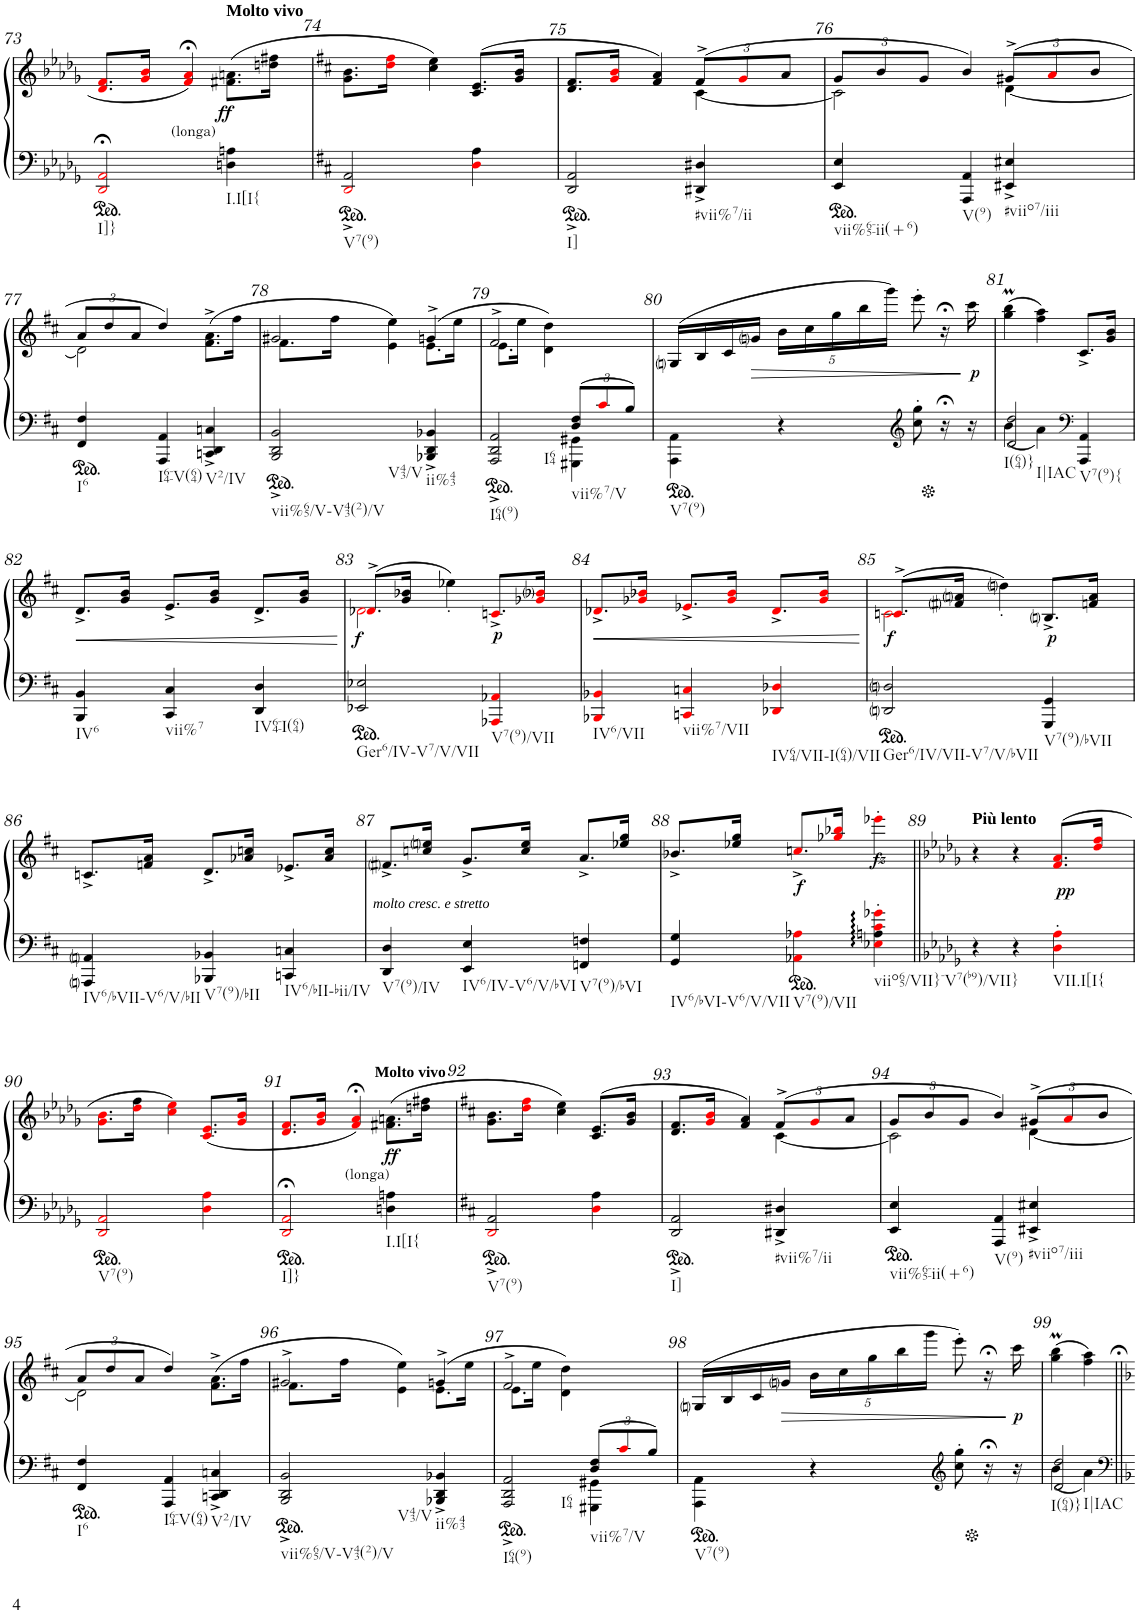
**kern	**kern	**dynam
*part1	*part1	*part1
*staff2	*staff1	*staff1/2
*I"Midi_1	*	*
!!LO:PB:g=z
*clefF4	*clefG2	*
*k[b-e-a-d-g-]	*k[b-e-a-d-g-]	*
*D-:	*D-:	*
*M3/4	*M3/4	*
=73	=73	=73
*	*^	*
!LO:TX:b:t=I]}	!	!	!
2DD-i/;< 2AA-i/;<	8.d-i/ 8.fi/L	2ryy	.
.	16g-i/ 16b-i/Jk	.	.
!	!LO:TX:b:t=(longa)	!	!
.	4fi/;< 4a-i/;<	.	.
!	!LO:TX:a:B:t=Molto vivo	!	!
!LO:TX:b:t=I.I[I{	!	!	!
!	!	!	!LO:DY:b
4Dn\ 4An\	(8.f#X\ 8.an\L	4ryy	ff
.	16ddn\ 16ff#X\Jk	.	.
=74	=74	=74	=74
*k[f#c#]	*k[f#c#]	*	*
!LO:TX:b:t=V7(9)	!	!	!
2DDi/^ 2AA/^	8.g\ 8.b\L	2ryy	.
.	16ddi\ 16ff#i\Jk	.	.
.	4cc#\ 4ee\)	.	.
4Di\ 4A\	(>8.c#/ 8.e/L	4ryy	.
.	16g/ 16b/Jk	.	.
=75	=75	=75	=75
!LO:TX:b:t=I]	!	!	!
2DD/^ 2AA/^	8.d/ 8.f#/L	2ryy	.
.	16gi/ 16bi/Jk	.	.
.	4f#/ 4a/)	.	.
*	*Xbrackettup	*	*
!LO:TX:b:t=#vii%7/ii	!	!	!
4DD#X/^ 4D#X/^	(>12f#^/L	[4c#\	.
.	12gi/	.	.
.	12a/J	.	.
=76	=76	=76	=76
!LO:TX:b:t=vii%65-ii(+6)	!	!	!
4EE/ 4E/	12g/L	2c#\]	.
.	12b/	.	.
.	12g/J	.	.
!LO:TX:b:t=V(9)	!	!	!
4AAA/ 4AA/	4b/)	.	.
!LO:TX:b:t=#viio7/iii	!	!	!
4EE#X/^ 4E#X/^	(12g#X^/L	[4d\	.
.	12ai/	.	.
.	12b/J	.	.
!!LO:LB:g=z	!!
=77	=77	=77	=77
*^	*	*	*
!LO:TX:b:t=I6	!	!	!	!
4FF#/ 4F#/	2ryy	12a/L	2d\]	.
.	.	12dd/	.	.
.	.	12a/J	.	.
!LO:TX:b:t=I64-V(64)	!	!	!	!
4AAA/ 4AA/	.	4dd/)	.	.
!LO:TX:b:t=V2/IV	!	!	!	!
4CCn/^ 4DD/^ 4Cn/^	4ryy	(>8.f#\^ 8.a\^L	4ryy	.
.	.	16ff#\Jk	.	.
=78	=78	=78	=78	=78
!LO:TX:b:t=vii%65/V-V43(2)/V	!	!	!	!
!LO:TX:b:t=V43/V	!	!	!	!
2BBB/^ 2DD/^ 2BB/^	2ryy	2g#X/	8.f#\L	.
.	.	.	16ff#\Jk	.
.	.	.	4e\ 4ee\)	.
!LO:TX:b:t=ii%43	!	!	!	!
4BBB-X/^ 4DD/^ 4BB-X/^	4ryy	(>4gn^/	8.e\L	.
.	.	.	16ee\Jk	.
=79	=79	=79	=79	=79
!LO:TX:b:t=I64(9)	!	!	!	!
!LO:TX:b:t=I64	!	!	!	!
2AAA/^ 2DD/^ 2AA/^	2ryy	2f#^/	8.e\L	.
.	.	.	16ee\Jk	.
.	.	.	4d\ 4dd\)	.
*Xbrackettup	*	*	*	*
!LO:TX:b:t=vii%7/V	!	!	!	!
12D/ 12F#/L	4GGG#X\ 4GG#X\	4ryy	4ryy	.
12c#i/	.	.	.	.
12B/J	.	.	.	.
=80	=80	=80	=80	=80
!LO:TX:b:t=V7(9)	!	!	!	!
4AAA\ 4AA\	2ryy	(>16Gnj/LL	2ryy	.
.	.	16B/	.	.
.	.	16c#/	.	.
!	!	!	!	!LO:HP:b
.	.	16gnj/JJ	.	>
4r	.	20b\LL	.	.
.	.	20cc#\	.	.
.	.	20gg\	.	.
.	.	20bb\	.	.
.	.	20ggg\JJ)	.	.
*clefG2	*	*	*	*
8cc#\' 8gg\'	4ryy	8eee'\	4ryy	.
16r;<	.	16r;<	.	.
!	!	!	!	!LO:DY:n=1:b
16r	.	16ccc#\	.	] p
=81	=81	=81	=81	=81
!LO:TX:b:t=I(64)}	!	!	!	!
!LO:TX:b:t=I|IAC	!	!	!	!
2d/ 2dd/	4b\	(>4gg\M 4bb\M	2ryy	.
.	4a\	4ff#\ 4aa\)	.	.
*clefF4	*	*	*	*
!LO:TX:b:t=V7(9){	!	!	!	!
4AAA/ 4AA/	4ryy	8.c#^/L	4ryy	.
.	.	16g/ 16b/Jk	.	.
*v	*v	*	*	*
!!LO:LB:g=z	!!
=82	=82	=82	=82
!LO:TX:b:t=IV6	!	!	!
4BBB/ 4BB/	8.d^/L	2ryy	.
.	16g/ 16b/Jk	.	.
!LO:TX:b:t=vii%7	!	!	!
4CC#/ 4C#/	8.e^/L	.	.
.	16g/ 16b/Jk	.	.
!LO:TX:b:t=IV64-I(64)	!	!	!
4DD/ 4D/	8.d^/L	4ryy	.
.	16g/ 16b/Jk	.	.
=83	=83	=83	=83
!LO:TX:b:t=Ger6/IV-V7/V/VII	!	!	!
!	!	!	!LO:DY:a=2
2EE-X/ 2E-X/	(>8.d-X^i/L	2d-i\	f
.	16g/ 16b-X/Jk	.	.
.	4ee-X'\)	.	.
!LO:TX:b:t=V7(9)/VII	!	!	!
!	!	!	!LO:DY:b
4AAA-Xi/ 4AA-Xi/	8.cn^i/L	4ryy	p
.	16g-Xi/ 16b-ji/Jk	.	.
=84	=84	=84	=84
!LO:TX:b:t=IV6/VII	!	!	!
!	!	!	!LO:HP:b
4BBB-Xi/ 4BB-Xi/	8.d-X^i/L	2ryy	<
.	16g-Xi/ 16b-Xi/Jk	.	.
!LO:TX:b:t=vii%7/VII	!	!	!
4CCni/ 4Cni/	8.e-X^i/L	.	.
.	16g-i/ 16b-i/Jk	.	.
!LO:TX:b:t=IV64/VII-I(64)/VII	!	!	!
4DD-Xi/ 4D-Xi/	8.d-^i/L	4ryy	.
.	16g-i/ 16b-i/Jk	.	.
*	*v	*v	*
.	.	[
=85	=85	=85
*	*^	*
!LO:TX:b:t=Ger6/IV/VII-V7/V/bVII	!	!	!
!	!	!	!LO:DY:b
2DDnj/ 2Dnj/	(>8.cn^i/L	2ci\	f
.	16f#j/ 16anj/Jk	.	.
.	4ddnj'\)	.	.
!LO:TX:b:t=V7(9)/bVII	!	!	!
!	!	!	!LO:DY:b
4GGG/ 4GG/	8.Bnj^/L	4ryy	p
.	16fn/ 16a/Jk	.	.
!!LO:LB:g=z	!!
=86	=86	=86	=86
!LO:TX:b:t=IV6/bVII-V6/V/bII	!	!	!
4AAAnj/ 4AAnj/	8.cn^/L	2.ryy	.
.	16fn/ 16a/Jk	.	.
!LO:TX:b:t=V7(9)/bII	!	!	!
4BBB-X/ 4BB-X/	8.d^/L	.	.
.	16a-X/ 16ccn/Jk	.	.
!LO:TX:b:t=IV6/bII-bii/IV	!	!	!
4CCn/ 4Cn/	8.e-X^/L	.	.
.	16a-/ 16cc/Jk	.	.
=87	=87	=87	=87
!	!LO:TX:b:i:t=molto cresc. e stretto	!	!
!LO:TX:b:t=V7(9)/IV	!	!	!
4DD/ 4D/	8.f#j^/L	2.ryy	.
.	16ccn/ 16eenj/Jk	.	.
!LO:TX:b:t=IV6/IV-V6/V/bVI	!	!	!
4EE/ 4E/	8.g^/L	.	.
.	16cc/ 16ee/Jk	.	.
!LO:TX:b:t=V7(9)/bVI	!	!	!
4FFn/ 4Fn/	8.a^/L	.	.
.	16ee-X/ 16gg/Jk	.	.
=88	=88	=88	=88
!LO:TX:b:t=IV6/bVI-V6/V/VII	!	!	!
4GG/ 4G/	8.b-X^/L	2.ryy	.
.	16ee-X/ 16gg/Jk	.	.
!LO:TX:b:t=V7(9)/VII	!	!	!
!	!	!	!LO:DY:b
4AA-Xi\ 4A-Xi\	8.ccn^i/L	.	f
.	16gg-Xi/ 16bb-Xi/Jk	.	.
!LO:TX:b:t=viio65/VII}-V7(b9)/VII}	!	!	!
!	!	!	!LO:DY:a
4E-Xi\' 4An\' 4c#i\' 4g-Xi\'	4eee-X'i\	.	fz
=89||	=89||	=89||	=89||
*k[b-e-a-d-g-]	*k[b-e-a-d-g-]	*	*
*D-:	*D-:	*	*
!	!LO:TX:a:B:t=Più lento	!	!
4r	4r	2.ryy	.
4r	4r	.	.
!LO:TX:b:t=VII.I[I{	!	!	!
!	!	!	!LO:DY:b
4D-i\' 4A-i\'	(>8.fi/ 8.a-i/L	.	pp
.	16dd-i/ 16ffi/Jk	.	.
!!LO:LB:g=z	!!
=90	=90	=90	=90
!LO:TX:b:t=V7(9)	!	!	!
2DD-i/ 2AA-i/	8.g-i\ 8.b-i\L	2ryy	.
.	16dd-i\ 16ff\Jk	.	.
.	4cci\ 4ee-i\)	.	.
4D-i\ 4A-i\	(8.ci/ 8.e-i/L	4ryy	.
.	16g-i/ 16b-i/Jk	.	.
=91	=91	=91	=91
!LO:TX:b:t=I]}	!	!	!
2DD-i/;< 2AA-i/;<	8.d-i/ 8.fi/L	2ryy	.
.	16g-i/ 16b-i/Jk	.	.
!	!LO:TX:b:t=(longa)	!	!
.	4fi/;< 4a-i/;<)	.	.
!	!LO:TX:a:B:t=Molto vivo	!	!
!LO:TX:b:t=I.I[I{	!	!	!
!	!	!	!LO:DY:b
4Dn\ 4An\	(8.f#X\ 8.an\L	4ryy	ff
.	16ddn\ 16ff#X\Jk	.	.
=92	=92	=92	=92
*k[f#c#]	*k[f#c#]	*	*
!LO:TX:b:t=V7(9)	!	!	!
2DDi/^ 2AA/^	8.g\ 8.b\L	2ryy	.
.	16ddi\ 16ff#i\Jk	.	.
.	4cc#\ 4ee\)	.	.
4Di\ 4A\	(>8.c#/ 8.e/L	4ryy	.
.	16g/ 16b/Jk	.	.
=93	=93	=93	=93
!LO:TX:b:t=I]	!	!	!
2DD/^ 2AA/^	8.d/ 8.f#/L	2ryy	.
.	16gi/ 16bi/Jk	.	.
.	4f#/ 4a/)	.	.
!LO:TX:b:t=#vii%7/ii	!	!	!
4DD#X/^ 4D#X/^	(>12f#^/L	[4c#\	.
.	12gi/	.	.
.	12a/J	.	.
=94	=94	=94	=94
!LO:TX:b:t=vii%65-ii(+6)	!	!	!
4EE/ 4E/	12g/L	2c#\]	.
.	12b/	.	.
.	12g/J	.	.
!LO:TX:b:t=V(9)	!	!	!
4AAA/ 4AA/	4b/)	.	.
!LO:TX:b:t=#viio7/iii	!	!	!
4EE#X/^ 4E#X/^	(12g#X^/L	[4d\	.
.	12ai/	.	.
.	12b/J	.	.
!!LO:LB:g=z	!!
=95	=95	=95	=95
*^	*	*	*
!LO:TX:b:t=I6	!	!	!	!
4FF#/ 4F#/	2ryy	12a/L	2d\]	.
.	.	12dd/	.	.
.	.	12a/J	.	.
!LO:TX:b:t=I64-V(64)	!	!	!	!
4AAA/ 4AA/	.	4dd/)	.	.
!LO:TX:b:t=V2/IV	!	!	!	!
4CCn/^ 4DD/^ 4Cn/^	4ryy	(>8.f#\^> 8.a\^>L	4ryy	.
.	.	16ff#\Jk	.	.
=96	=96	=96	=96	=96
!LO:TX:b:t=vii%65/V-V43(2)/V	!	!	!	!
!LO:TX:b:t=V43/V	!	!	!	!
2BBB/^ 2DD/^ 2BB/^	2ryy	2g#X^/	8.f#\L	.
.	.	.	16ff#\Jk	.
.	.	.	4e\ 4ee\)	.
!LO:TX:b:t=ii%43	!	!	!	!
4BBB-X/^ 4DD/^ 4BB-X/^	4ryy	(>4gn^/	8.e\L	.
.	.	.	16ee\Jk	.
=97	=97	=97	=97	=97
!LO:TX:b:t=I64(9)	!	!	!	!
!LO:TX:b:t=I64	!	!	!	!
2AAA/^ 2DD/^ 2AA/^	2ryy	2f#^/	8.e\L	.
.	.	.	16ee\Jk	.
.	.	.	4d\ 4dd\)	.
!LO:TX:b:t=vii%7/V	!	!	!	!
12D/ 12F#/L	4GGG#X\ 4GG#X\	4ryy	4ryy	.
12c#i/	.	.	.	.
12B/J	.	.	.	.
=98	=98	=98	=98	=98
!LO:TX:b:t=V7(9)	!	!	!	!
4AAA\ 4AA\	2ryy	(>16Gnj/LL	2ryy	.
.	.	16B/	.	.
.	.	16c#/	.	.
!	!	!	!	!LO:HP:b
.	.	16gnj/JJ	.	>
4r	.	20b\LL	.	.
.	.	20cc#\	.	.
.	.	20gg\	.	.
.	.	20bb\	.	.
.	.	20ggg\JJ	.	.
*clefG2	*	*	*	*
8cc#\' 8gg\'	4ryy	8eee'\)	4ryy	.
16r;<	.	16r;<	.	.
!	!	!	!	!LO:DY:n=1:b
16r	.	16ccc#\	.	] p
=99	=99	=99	=99	=99
!LO:TX:b:t=I(64)}	!	!	!	!
!LO:TX:b:t=I|IAC	!	!	!	!
2d/ 2dd/	4b\	(>4gg\M 4bb\M	2ryy	.
.	4a\	4ff#\ 4aa\)	.	.
*v	*v	*	*	*
*	*v	*v	*
=||	=||	=||
*-	*-	*-
